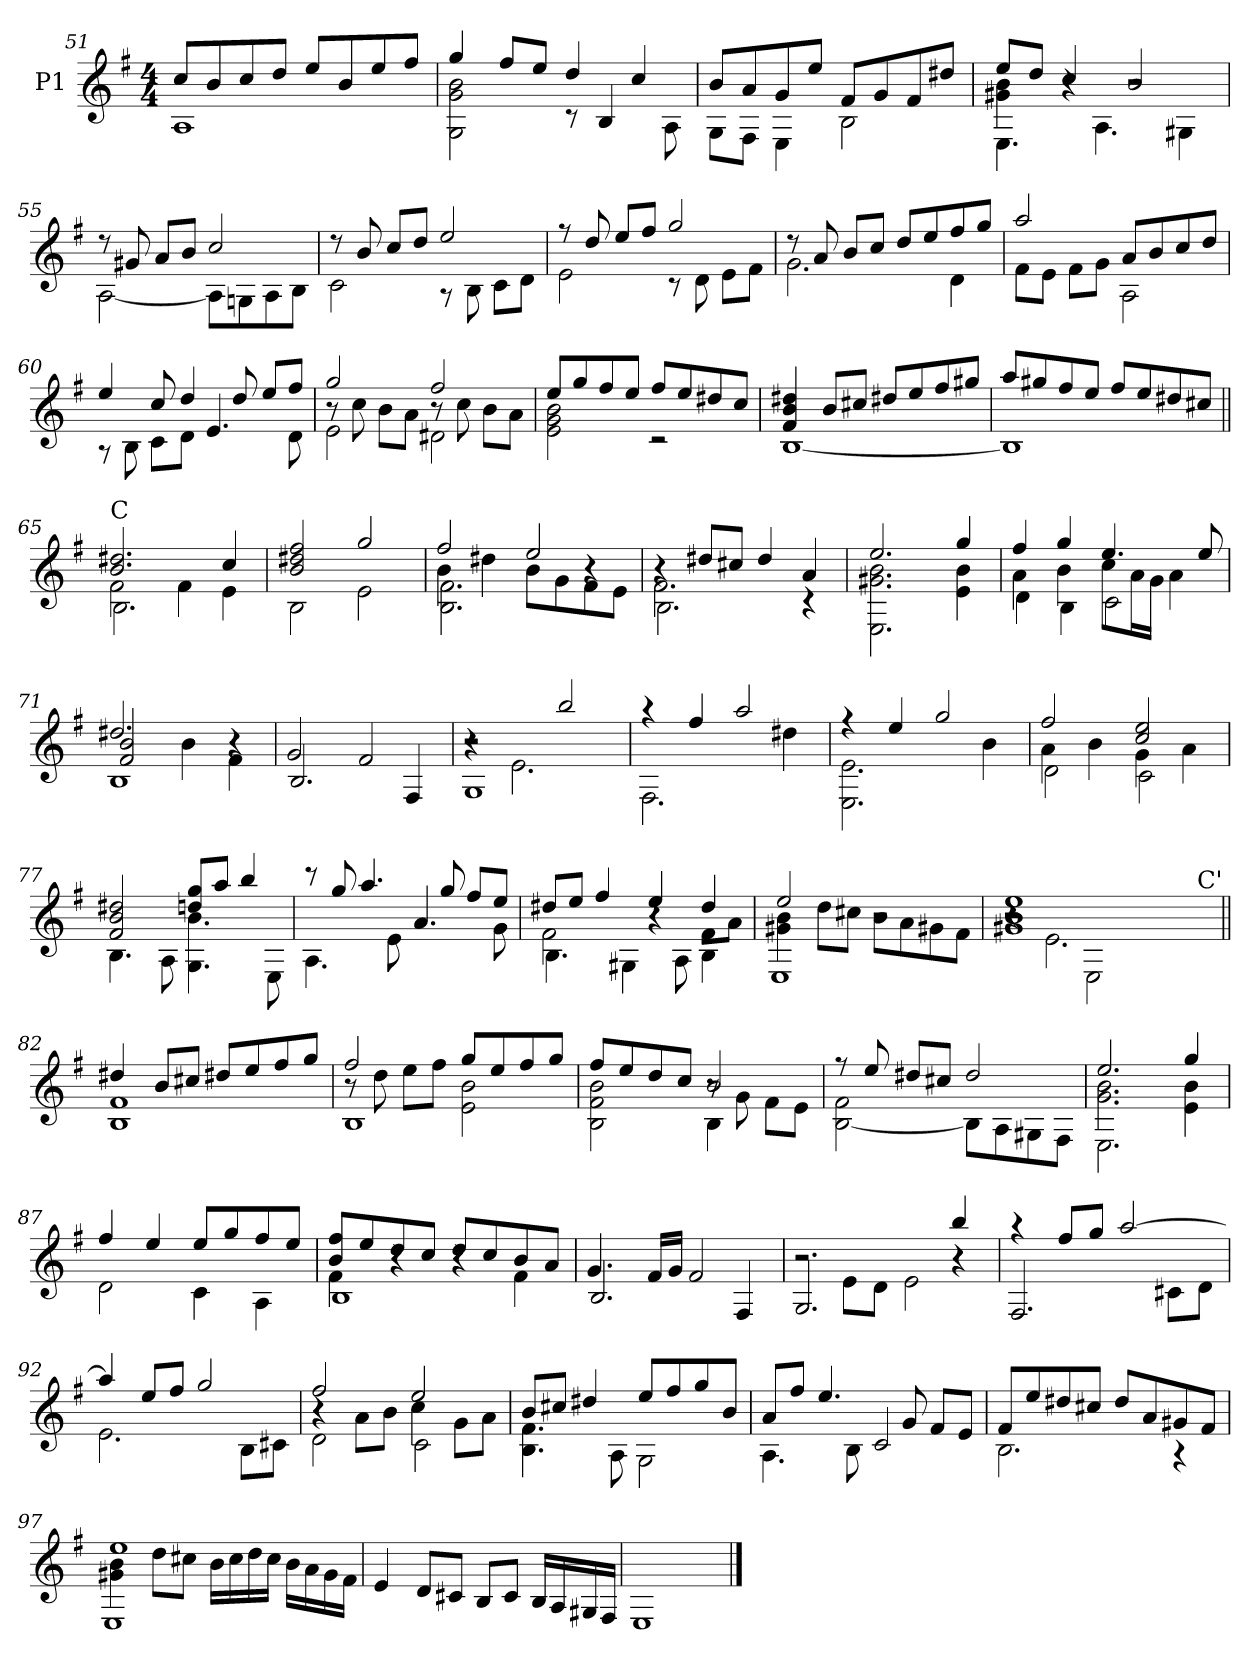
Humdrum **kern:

**kern
*part1
*staff1
*I"P1
!!LO:LB:g=z
*clefG2
*ITrd7c12
*k[f#]
*G:
*M4/4
=51
*^
8ci/L	1AAi
8Bi/	.
8ci/	.
8di/J	.
8ei/L	.
8Bi/	.
8ei/	.
8f#i/J	.
=52	=52
4gi/	2GGi\ 2Gi 2Bi
8f#i/L	.
8ei/J	.
4di/	8r
.	4BBi/
4ci/	.
.	8AAi\
=53	=53
8Bi/L	8GGi\L
8Ai/	8FF#i\J
8Gi/	4EEi\
8ei/J	.
8F#i/L	2BBi\
8Gi/	.
8F#i/	.
8d#Xi/J	.
=54	=54
*	*^
8ei/L	4G#Xi\ 4Bi	4.EEi\
8di/J	.	.
4ci/	4r	.
.	.	4.AAi\
2Bi/	2r	.
.	.	4GG#Xi\
*	*v	*v
!!LO:LB:g=z
=55	=55
8r	[<2AAi\
8G#Xi/	.
8Ai/L	.
8Bi/J	.
2ci/	8AAi\L]
.	8GGni\
.	8AAi\
.	8BBi\J
=56	=56
8r	2Ci\
8Bi/	.
8ci/L	.
8di/J	.
2ei/	8r
.	8BBi\
.	8Ci\L
.	8Di\J
=57	=57
8r	2Ei\
8di/	.
8ei/L	.
8f#i/J	.
2gi/	8r
.	8Di\
.	8Ei\L
.	8F#i\J
!!LO:LB:g=z	!!
=58	=58
8r	2.Gi\
8Ai/	.
8Bi/L	.
8ci/J	.
8di/L	.
8ei/	.
8f#i/	4Di\
8gi/J	.
=59	=59
2ai/	8F#i\L
.	8Ei\J
.	8F#i\L
.	8Gi\J
8Ai/L	2AAi\
8Bi/	.
8ci/	.
8di/J	.
=60	=60
4ei/	8r
.	8BBi\
8ci/	8Ci\L
4di/	8Di\J
.	4.Ei/
8di/	.
8ei/L	.
8f#i/J	8Di\
=61	=61
*	*^
2gi/	8r	2Ei\
.	8ci\	.
.	8Bi\L	.
.	8Ai\J	.
2f#i/	8r	2D#Xi\
.	8ci\	.
.	8Bi\L	.
.	8Ai\J	.
*	*v	*v
!!LO:LB:g=z
=62	=62
8ei/L	2Ei\ 2Gi 2Bi
8gi/	.
8f#i/	.
8ei/J	.
8f#i/L	2r
8ei/	.
8d#Xi/	.
8ci/J	.
=63	=63
4F#i/ 4Bi 4d#Xi	[<1BBi
8Bi/L	.
8c#Xi/J	.
8d#Xi/L	.
8ei/	.
8f#i/	.
8g#Xi/J	.
=64	=64
8ai/L	1BBi]
8g#Xi/	.
8f#i/	.
8ei/J	.
8f#i/L	.
8ei/	.
8d#Xi/	.
8c#Xi/J	.
!!LO:PB:g=z	!!
=65||	=65||
*	*^
!LO:TX:a:t=C	!	!
2.Bi/ 2.d#Xi	2F#i\	2.BBi\
.	4F#i\	.
4ci/	4Ei\	4ryy
*	*v	*v
=66	=66
2Bi/ 2d#Xi 2f#i	2BBi\
2gi/	2Ei\
=67	=67
*	*^
2f#i/	4Bi\	2.BBi\ 2.F#i
.	4d#Xi\	.
2ei/	8Bi\L	.
.	8Gi\	.
.	8F#i\	4r
.	8Ei\J	.
=68	=68	=68
4r	2.F#i\	2.BBi\
8d#Xi/L	.	.
8c#Xi/J	.	.
4d#i/	.	.
4Ai/	4r	4ryy
*	*v	*v
=69	=69
2.ei/	2.EEi\ 2.G#Xi 2.Bi
4gi/	4Ei\ 4Bi
!!LO:LB:g=z	!!
=70	=70
*	*^
4f#i/	4Ai\	4Di\
4gi/	4Bi\	4BBi\
4.ei/	8ci\L	2Ci\
.	16Ai\L	.
.	16Gi\JJ	.
.	4Ai\	.
8ei/	.	.
=71	=71	=71
2.d#Xi/	2F#i/ 2Bi	1BBi
.	4Bi\	.
4r	4F#i\	.
*	*v	*v
=72	=72
2Gi/	2.BBi/
2F#i/	.
.	4FF#i/
=73	=73
*	*^
2r	4r	1GGi
.	2.Ei\	.
2bi/	.	.
*	*v	*v
=74	=74
4r	2.FF#i\
4f#i/	.
2ai/	.
.	4d#Xi\
!!LO:LB:g=z	!!
=75	=75
4r	2.EEi\ 2.Ei
4ei/	.
2gi/	.
.	4Bi\
=76	=76
*	*^
2f#i/	4Ai\	2Di\
.	4Bi\	.
2ci/ 2ei	4Gi\	2Ci\
.	4Ai\	.
*	*v	*v
=77	=77
2F#i/ 2Bi 2d#Xi	4.BBi\
.	8AAi\
8dni/ 8giL	4.GGi\ 4.Bi
8ai/J	.
4bi/	.
.	8EEi\
=78	=78
8r	4.AAi\
8gi/	.
4.ai/	.
.	8Ei\
.	4.Ai/
8gi/	.
8f#i/L	.
8ei/J	8Gi\
!!LO:LB:g=z	!!
=79	=79
*	*^
8d#Xi/L	2F#i\	4.BBi\
8ei/J	.	.
4f#i/	.	.
.	.	4GG#Xi\
4ei/	4r	.
.	.	8AAi\
4d#i/	8F#i\L	4BBi\
.	8Ai\J	.
=80	=80	=80
2ei/	4G#Xi\ 4Bi	1EEi
.	8di\L	.
.	8c#Xi\J	.
2r	8Bi\L	.
.	8Ai\	.
.	8G#Xi\	.
.	8F#i\J	.
=81	=81	=81
*	*	*^
1G#Xi 1Bi 1ei	4r	2r	2ryy
.	2.Ei\	.	.
.	.	2EEi\	4ryy
.	.	.	8ryy
.	.	.	16ryy
.	.	.	32ryy
.	.	.	64ryy
.	.	.	128...ryy
!	!	!	!LO:TX:a:t=C'
.	.	.	1024ryy
*	*v	*v	*v
=82||	=82||
4d#Xi/	1BBi 1F#i
8Bi/L	.
8c#Xi/J	.
8d#Xi/L	.
8ei/	.
8f#i/	.
8gi/J	.
!!LO:LB:g=z	!!
=83	=83
*	*^
2f#i/	8r	1BBi
.	8di\	.
.	8ei\L	.
.	8f#i\J	.
8gi/L	2Ei\ 2Bi	.
8ei/	.	.
8f#i/	.	.
8gi/J	.	.
=84	=84	=84
8f#i/L	2BBi\ 2F#i 2Bi	2ryy
8ei/	.	.
8di/	.	.
8ci/J	.	.
2Bi/	8r	4BBi\
.	8Gi\	.
.	8F#i\L	4ryy
.	8Ei\J	.
*	*v	*v
=85	=85
8r	[<2BBi\ 2F#i
8ei/	.
8d#Xi/L	.
8c#Xi/J	.
2d#i/	8BBi\L]
.	8AAi\
.	8GG#Xi\
.	8FF#i\J
=86	=86
*	*^
2.ei/	2.Gi\ 2.Bi	2.EEi\
4gi/	4Ei\ 4Bi	4ryy
*	*v	*v
!!LO:LB:g=z
=87	=87
4f#i/	2Di\
4ei/	.
8ei/L	4Ci\
8gi/	.
8f#i/	4AAi\
8ei/J	.
=88	=88
*	*^
8Bi/ 8f#iL	4F#i\	1BBi
8ei/	.	.
8di/	4r	.
8ci/J	.	.
8di/L	4r	.
8ci/	.	.
8Bi/	4F#i\	.
8Ai/J	.	.
*	*v	*v
=89	=89
4.Gi/	2.BBi/
16F#i/LL	.
16Gi/JJ	.
2F#i/	.
.	4FF#i/
!!LO:LB:g=z	!!
=90	=90
*	*^
2.r	4ryy	2.GGi/
.	8Ei\L	.
.	8Di\J	.
.	2Ei\	.
4bi/	.	4r
=91	=91	=91
4r	2.ryy	2.FF#i/
8f#i/L	.	.
8gi/J	.	.
[>2ai/	.	.
.	4ryy	8C#Xi\L
.	.	8Di\J
*	*v	*v
=92	=92
4ai/]	2.Ei\
8ei/L	.
8f#i/J	.
2gi/	.
.	8BBi\L
.	8C#Xi\J
=93	=93
*	*^
2f#i/	4r	2Di\
.	8Ai\L	.
.	8Bi\J	.
2ei/	4ci\	2Ci\
.	8Gi\L	.
.	8Ai\J	.
*	*v	*v
!!LO:LB:g=z
=94	=94
8Bi/L	4.BBi\ 4.F#i
8c#Xi/J	.
4d#Xi/	.
.	8AAi\
8ei/L	2GGi\
8f#i/	.
8gi/	.
8Bi/J	.
=95	=95
8Ai/L	4.AAi\
8f#i/J	.
4.ei/	.
.	8BBi\
.	2Ci/
8Gi/	.
8F#i/L	.
8Ei/J	.
=96	=96
8F#i/L	2.BBi\
8ei/	.
8d#Xi/	.
8c#Xi/J	.
8d#i/L	.
8Ai/	.
8G#Xi/	4r
8F#i/J	.
!!LO:LB:g=z	!!
=97	=97
*	*^
1ei	4G#Xi\ 4Bi	1EEi
.	8di\L	.
.	8c#Xi\J	.
.	16Bi\LL	.
.	16c#i\	.
.	16di\	.
.	16c#i\JJ	.
.	16Bi\LL	.
.	16Ai\	.
.	16G#i\	.
.	16F#i\JJ	.
*v	*v	*v
=98
4Ei/
8Di/L
8C#Xi/J
8BBi/L
8C#i/J
16BBi/LL
16AAi/
16GG#Xi/
16FF#i/JJ
=99
1EEi
==
*-
